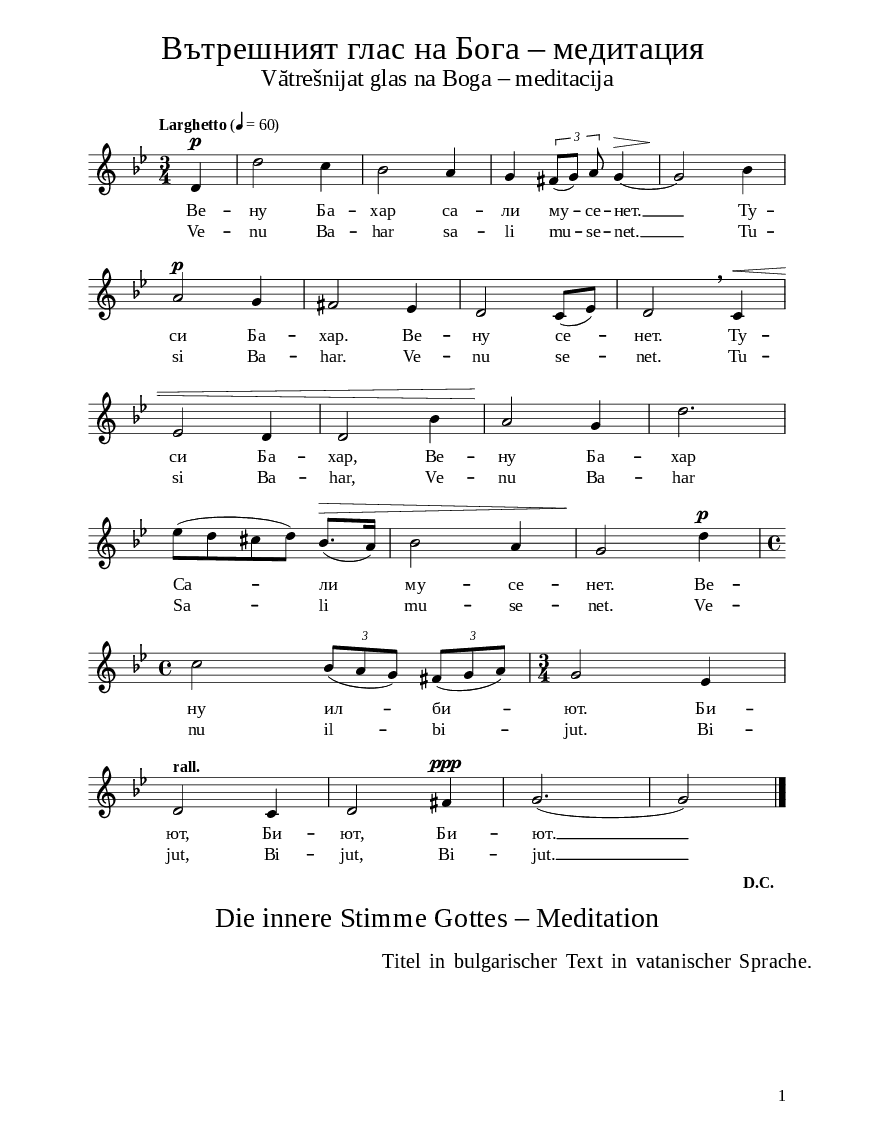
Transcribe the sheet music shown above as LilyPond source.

\version "2.24.2"

% include paper part and global functions
\include "include/globals.ily"

\bookpart {
   \label #'ref200
  \tocItem \markup "Вътрешният глас на Бога – Vătrešnijat glas na Boga "
  \include "include/bookpart-paper.ily"
  \score {
    \include "include/score-layout.ily"

    \new Voice \relative c' {
     \clef treble
      \key g \minor
      \time 3/4
      \tempoFunc "Larghetto" 4 "60"
      \autoBeamOff
       
      \partial 4
       d4^\p | % 2
      d'2 c4 | % 3
      bes2 a4 | % 4
      g4 \times 2/3 {
        fis8 ( [g8] ) a8
      }
       g4^\> ~ | % 5
      g2 \! bes4 \break | % 6
      a2^\p g4 | % 7
      fis2 es4 | % 8
      d2 c8 ( [es8] ) | % 9
      d2 \breathe  c4^\< \break
      es2 d4 | % 11
      d2 bes'4 | % 12
      a2 \!  g4 | % 13
      d'2. \break | % 14
      es8 ( [d8 cis8 d8] )  bes8.^\>  ( [a16] ) | % 15
      bes2 a4 | % 16
      g2 \! d'4^\p \break | % 17
      \time 4/4  c2
      \times 2/3  {
        bes8 [( a8 g8 )]
      }
      \times 2/3  {
        fis8 ( [g8 a8] )
      }
      | % 18
      \time 3/4  g2 es4 \break | % 19
      d2^\markup{ \bold {rall.} } c4 |
      d2 fis4^\ppp | % 21
      g2. ( | % 22
      g2 )\bar "|."
    }

\addlyrics {
      Ве -- ну Ба
      -- хар са -- ли му -- се -- нет. __ Ту -- си Ба --
      хар. Ве -- ну се -- нет. Ту -- си Ба -- хар, Ве
      -- ну Ба -- хар Са -- ли му -- се -- нет. Ве --
      ну ил -- би -- ют. Би -- ют, Би -- ют, Би -- ют. __}
     \addlyrics {
      Ve -- nu Ba
      -- har sa -- li mu -- se -- net. __ Tu -- si Ba --
      har. Ve -- nu se -- net. Tu -- si Ba -- har, Ve
      -- nu Ba -- har Sa -- li mu -- se -- net. Ve --
      nu il -- bi -- jut. Bi -- jut, Bi -- jut, Bi -- jut. __}


    \header {
      title = \titleFunc "Вътрешният глас на Бога – медитация " "Vătrešnijat glas na Boga – meditacija"       
      
    }

    

   

    \midi{}

  } % score

  \markup \dc-one "D.C."

  % include foreign translation(s) of the song
  \version "2.24.2"

\markup \fill-line { \fontsize #deTitleFontSize "Die innere Stimme Gottes – Meditation" }
\markup \null
\markup \null
\markup \fontsize #deCoupletFontSize {
  \hspace #27
  \override #`(baseline-skip . ,deCoupletBaselineSkip)

  \column {
 \line { " "Titel in bulgarischer Text in vatanischer Sprache.}
  

  }
}


} % bookpart

% Più mosso
%
